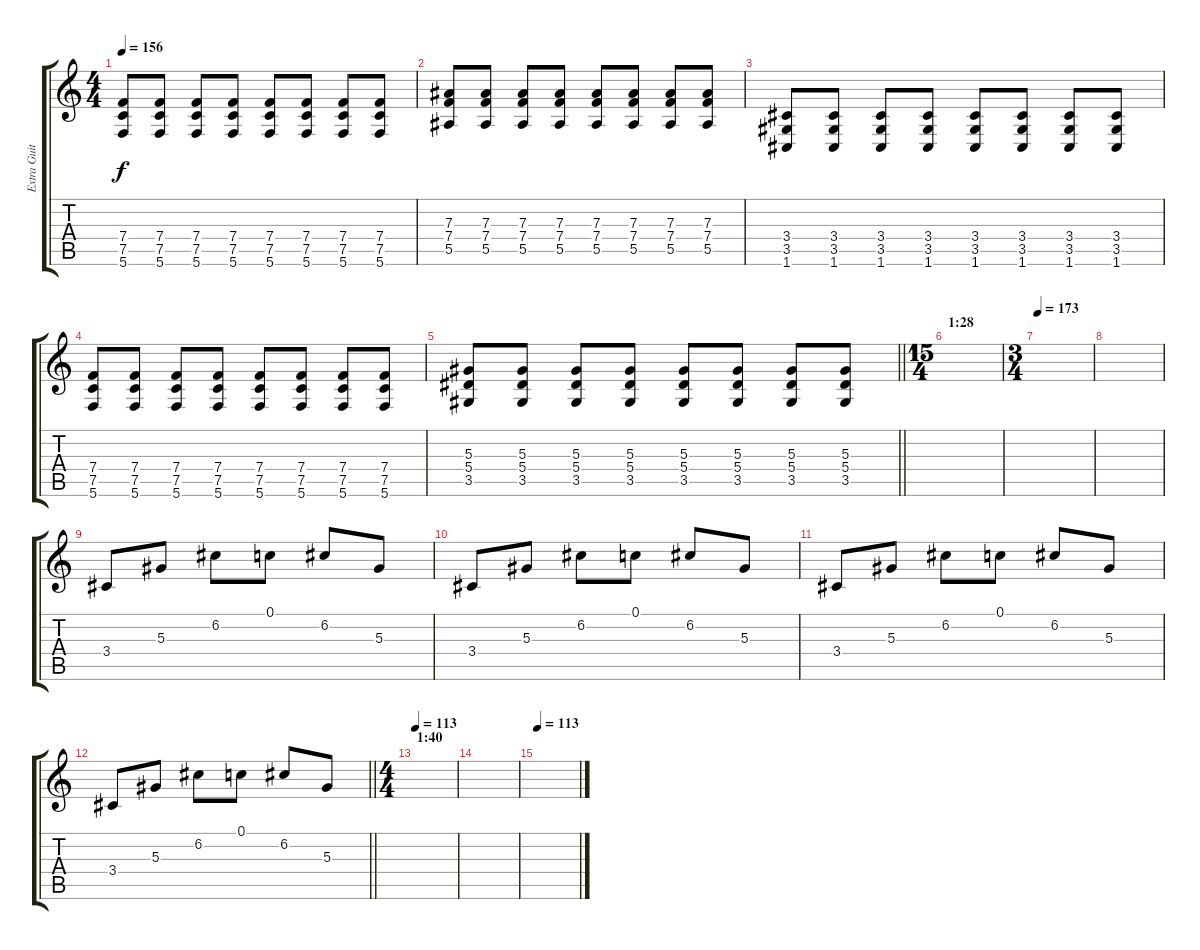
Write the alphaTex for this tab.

\track ("Extra Guitar" "Extra Guit") {instrument distortionguitar}
\staff {score tabs}
\tuning (C4 G3 Eb3 Bb2 F2 C2) {hide}
\ts (4 4)
\tempo 156
\clef g2
\ks c
(7.4 7.5 5.6).8{dy f} (7.4 7.5 5.6).8 (7.4 7.5 5.6).8 (7.4 7.5 5.6).8 (7.4 7.5 5.6).8 (7.4 7.5 5.6).8 (7.4 7.5 5.6).8 (7.4 7.5 5.6).8 |
(7.3 7.4 5.5).8 (7.3 7.4 5.5).8 (7.3 7.4 5.5).8 (7.3 7.4 5.5).8 (7.3 7.4 5.5).8 (7.3 7.4 5.5).8 (7.3 7.4 5.5).8 (7.3 7.4 5.5).8 |
(3.4 3.5 1.6).8 (3.4 3.5 1.6).8 (3.4 3.5 1.6).8 (3.4 3.5 1.6).8 (3.4 3.5 1.6).8 (3.4 3.5 1.6).8 (3.4 3.5 1.6).8 (3.4 3.5 1.6).8 |
(7.4 7.5 5.6).8 (7.4 7.5 5.6).8 (7.4 7.5 5.6).8 (7.4 7.5 5.6).8 (7.4 7.5 5.6).8 (7.4 7.5 5.6).8 (7.4 7.5 5.6).8 (7.4 7.5 5.6).8 |
\barLineRight lightlight
(5.3 5.4 3.5).8 (5.3 5.4 3.5).8 (5.3 5.4 3.5).8 (5.3 5.4 3.5).8 (5.3 5.4 3.5).8 (5.3 5.4 3.5).8 (5.3 5.4 3.5).8 (5.3 5.4 3.5).8 |
\ts (15 4)
\section ("" "1:28")
|
\ts (3 4)
\tempo 173
|
|
3.4.8{volume 12 instrument acousticguitarsteel} 5.3.8 6.2.8 0.1.8 6.2.8 5.3.8 |
3.4.8 5.3.8 6.2.8 0.1.8 6.2.8 5.3.8 |
3.4.8 5.3.8 6.2.8 0.1.8 6.2.8 5.3.8 |
\barLineRight lightlight
3.4.8 5.3.8 6.2.8 0.1.8 6.2.8 5.3.8 |
\ts (4 4)
\section ("" "1:40")
\tempo 113
|
|
\tempo 113
